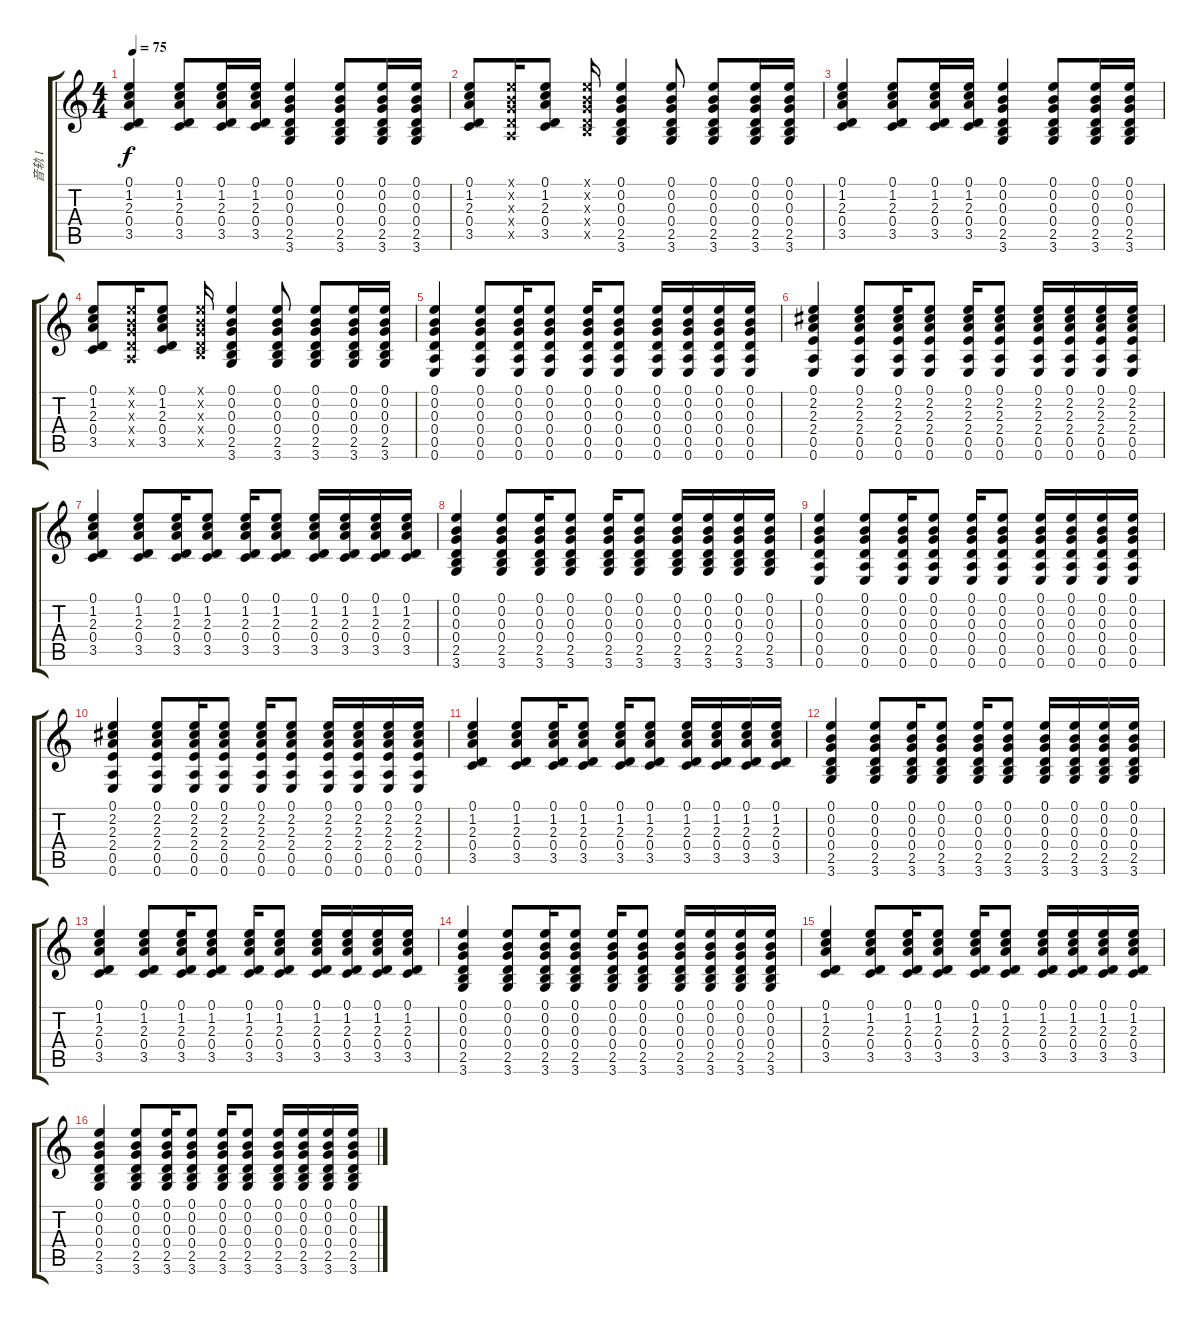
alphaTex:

\track ("音轨 1" "音轨 1") {instrument electricguitarjazz}
\staff {score tabs}
\tuning (E4 B3 G3 D3 A2 E2) {hide}
\ts (4 4)
\tempo 75
\clef g2
\ks c
(0.1 1.2 2.3 0.4 3.5).4{dy f} (0.1 1.2 2.3 0.4 3.5).8 (0.1 1.2 2.3 0.4 3.5).16 (0.1 1.2 2.3 0.4 3.5).16 (0.1 0.2 0.3 0.4 2.5 3.6).4 (0.1 0.2 0.3 0.4 2.5 3.6).8 (0.1 0.2 0.3 0.4 2.5 3.6).16 (0.1 0.2 0.3 0.4 2.5 3.6).16 |
(0.1 1.2 2.3 0.4 3.5).8 (0.1{x} 0.2{x} 0.3{x} 0.4{x} 0.5{x}).16 (0.1 1.2 2.3 0.4 3.5).8 (0.1{x} 0.2{x} 0.3{x} 0.4{x} 2.5{x}).16 (0.1 0.2 0.3 0.4 2.5 3.6).4 (0.1 0.2 0.3 0.4 2.5 3.6).8 (0.1 0.2 0.3 0.4 2.5 3.6).8 (0.1 0.2 0.3 0.4 2.5 3.6).16 (0.1 0.2 0.3 0.4 2.5 3.6).16 |
(0.1 1.2 2.3 0.4 3.5).4 (0.1 1.2 2.3 0.4 3.5).8 (0.1 1.2 2.3 0.4 3.5).16 (0.1 1.2 2.3 0.4 3.5).16 (0.1 0.2 0.3 0.4 2.5 3.6).4 (0.1 0.2 0.3 0.4 2.5 3.6).8 (0.1 0.2 0.3 0.4 2.5 3.6).16 (0.1 0.2 0.3 0.4 2.5 3.6).16 |
(0.1 1.2 2.3 0.4 3.5).8 (0.1{x} 0.2{x} 0.3{x} 0.4{x} 0.5{x}).16 (0.1 1.2 2.3 0.4 3.5).8 (0.1{x} 0.2{x} 0.3{x} 0.4{x} 2.5{x}).16 (0.1 0.2 0.3 0.4 2.5 3.6).4 (0.1 0.2 0.3 0.4 2.5 3.6).8 (0.1 0.2 0.3 0.4 2.5 3.6).8 (0.1 0.2 0.3 0.4 2.5 3.6).16 (0.1 0.2 0.3 0.4 2.5 3.6).16 |
(0.1 0.2 0.3 0.4 0.5 0.6).4{instrument electricguitarclean} (0.1 0.2 0.3 0.4 0.5 0.6).8 (0.1 0.2 0.3 0.4 0.5 0.6).16 (0.1 0.2 0.3 0.4 0.5 0.6).8 (0.1 0.2 0.3 0.4 0.5 0.6).16 (0.1 0.2 0.3 0.4 0.5 0.6).8 (0.1 0.2 0.3 0.4 0.5 0.6).16 (0.1 0.2 0.3 0.4 0.5 0.6).16 (0.1 0.2 0.3 0.4 0.5 0.6).16 (0.1 0.2 0.3 0.4 0.5 0.6).16 |
(0.1 2.2 2.3 2.4 0.5 0.6).4{instrument electricguitarclean} (0.1 2.2 2.3 2.4 0.5 0.6).8 (0.1 2.2 2.3 2.4 0.5 0.6).16 (0.1 2.2 2.3 2.4 0.5 0.6).8 (0.1 2.2 2.3 2.4 0.5 0.6).16 (0.1 2.2 2.3 2.4 0.5 0.6).8 (0.1 2.2 2.3 2.4 0.5 0.6).16 (0.1 2.2 2.3 2.4 0.5 0.6).16 (0.1 2.2 2.3 2.4 0.5 0.6).16 (0.1 2.2 2.3 2.4 0.5 0.6).16 |
(0.1 1.2 2.3 0.4 3.5).4{instrument electricguitarclean} (0.1 1.2 2.3 0.4 3.5).8 (0.1 1.2 2.3 0.4 3.5).16 (0.1 1.2 2.3 0.4 3.5).8 (0.1 1.2 2.3 0.4 3.5).16 (0.1 1.2 2.3 0.4 3.5).8 (0.1 1.2 2.3 0.4 3.5).16 (0.1 1.2 2.3 0.4 3.5).16 (0.1 1.2 2.3 0.4 3.5).16 (0.1 1.2 2.3 0.4 3.5).16 |
(0.1 0.2 0.3 0.4 2.5 3.6).4{instrument electricguitarclean} (0.1 0.2 0.3 0.4 2.5 3.6).8 (0.1 0.2 0.3 0.4 2.5 3.6).16 (0.1 0.2 0.3 0.4 2.5 3.6).8 (0.1 0.2 0.3 0.4 2.5 3.6).16 (0.1 0.2 0.3 0.4 2.5 3.6).8 (0.1 0.2 0.3 0.4 2.5 3.6).16 (0.1 0.2 0.3 0.4 2.5 3.6).16 (0.1 0.2 0.3 0.4 2.5 3.6).16 (0.1 0.2 0.3 0.4 2.5 3.6).16 |
(0.1 0.2 0.3 0.4 0.5 0.6).4{instrument electricguitarclean} (0.1 0.2 0.3 0.4 0.5 0.6).8 (0.1 0.2 0.3 0.4 0.5 0.6).16 (0.1 0.2 0.3 0.4 0.5 0.6).8 (0.1 0.2 0.3 0.4 0.5 0.6).16 (0.1 0.2 0.3 0.4 0.5 0.6).8 (0.1 0.2 0.3 0.4 0.5 0.6).16 (0.1 0.2 0.3 0.4 0.5 0.6).16 (0.1 0.2 0.3 0.4 0.5 0.6).16 (0.1 0.2 0.3 0.4 0.5 0.6).16 |
(0.1 2.2 2.3 2.4 0.5 0.6).4{instrument electricguitarclean} (0.1 2.2 2.3 2.4 0.5 0.6).8 (0.1 2.2 2.3 2.4 0.5 0.6).16 (0.1 2.2 2.3 2.4 0.5 0.6).8 (0.1 2.2 2.3 2.4 0.5 0.6).16 (0.1 2.2 2.3 2.4 0.5 0.6).8 (0.1 2.2 2.3 2.4 0.5 0.6).16 (0.1 2.2 2.3 2.4 0.5 0.6).16 (0.1 2.2 2.3 2.4 0.5 0.6).16 (0.1 2.2 2.3 2.4 0.5 0.6).16 |
(0.1 1.2 2.3 0.4 3.5).4{instrument electricguitarclean} (0.1 1.2 2.3 0.4 3.5).8 (0.1 1.2 2.3 0.4 3.5).16 (0.1 1.2 2.3 0.4 3.5).8 (0.1 1.2 2.3 0.4 3.5).16 (0.1 1.2 2.3 0.4 3.5).8 (0.1 1.2 2.3 0.4 3.5).16 (0.1 1.2 2.3 0.4 3.5).16 (0.1 1.2 2.3 0.4 3.5).16 (0.1 1.2 2.3 0.4 3.5).16 |
(0.1 0.2 0.3 0.4 2.5 3.6).4{instrument electricguitarclean} (0.1 0.2 0.3 0.4 2.5 3.6).8 (0.1 0.2 0.3 0.4 2.5 3.6).16 (0.1 0.2 0.3 0.4 2.5 3.6).8 (0.1 0.2 0.3 0.4 2.5 3.6).16 (0.1 0.2 0.3 0.4 2.5 3.6).8 (0.1 0.2 0.3 0.4 2.5 3.6).16 (0.1 0.2 0.3 0.4 2.5 3.6).16 (0.1 0.2 0.3 0.4 2.5 3.6).16 (0.1 0.2 0.3 0.4 2.5 3.6).16 |
(0.1 1.2 2.3 0.4 3.5).4{instrument electricguitarclean} (0.1 1.2 2.3 0.4 3.5).8 (0.1 1.2 2.3 0.4 3.5).16 (0.1 1.2 2.3 0.4 3.5).8 (0.1 1.2 2.3 0.4 3.5).16 (0.1 1.2 2.3 0.4 3.5).8 (0.1 1.2 2.3 0.4 3.5).16 (0.1 1.2 2.3 0.4 3.5).16 (0.1 1.2 2.3 0.4 3.5).16 (0.1 1.2 2.3 0.4 3.5).16 |
(0.1 0.2 0.3 0.4 2.5 3.6).4{instrument electricguitarclean} (0.1 0.2 0.3 0.4 2.5 3.6).8 (0.1 0.2 0.3 0.4 2.5 3.6).16 (0.1 0.2 0.3 0.4 2.5 3.6).8 (0.1 0.2 0.3 0.4 2.5 3.6).16 (0.1 0.2 0.3 0.4 2.5 3.6).8 (0.1 0.2 0.3 0.4 2.5 3.6).16 (0.1 0.2 0.3 0.4 2.5 3.6).16 (0.1 0.2 0.3 0.4 2.5 3.6).16 (0.1 0.2 0.3 0.4 2.5 3.6).16 |
(0.1 1.2 2.3 0.4 3.5).4{instrument electricguitarclean} (0.1 1.2 2.3 0.4 3.5).8 (0.1 1.2 2.3 0.4 3.5).16 (0.1 1.2 2.3 0.4 3.5).8 (0.1 1.2 2.3 0.4 3.5).16 (0.1 1.2 2.3 0.4 3.5).8 (0.1 1.2 2.3 0.4 3.5).16 (0.1 1.2 2.3 0.4 3.5).16 (0.1 1.2 2.3 0.4 3.5).16 (0.1 1.2 2.3 0.4 3.5).16 |
(0.1 0.2 0.3 0.4 2.5 3.6).4{instrument electricguitarclean} (0.1 0.2 0.3 0.4 2.5 3.6).8 (0.1 0.2 0.3 0.4 2.5 3.6).16 (0.1 0.2 0.3 0.4 2.5 3.6).8 (0.1 0.2 0.3 0.4 2.5 3.6).16 (0.1 0.2 0.3 0.4 2.5 3.6).8 (0.1 0.2 0.3 0.4 2.5 3.6).16 (0.1 0.2 0.3 0.4 2.5 3.6).16 (0.1 0.2 0.3 0.4 2.5 3.6).16 (0.1 0.2 0.3 0.4 2.5 3.6).16
